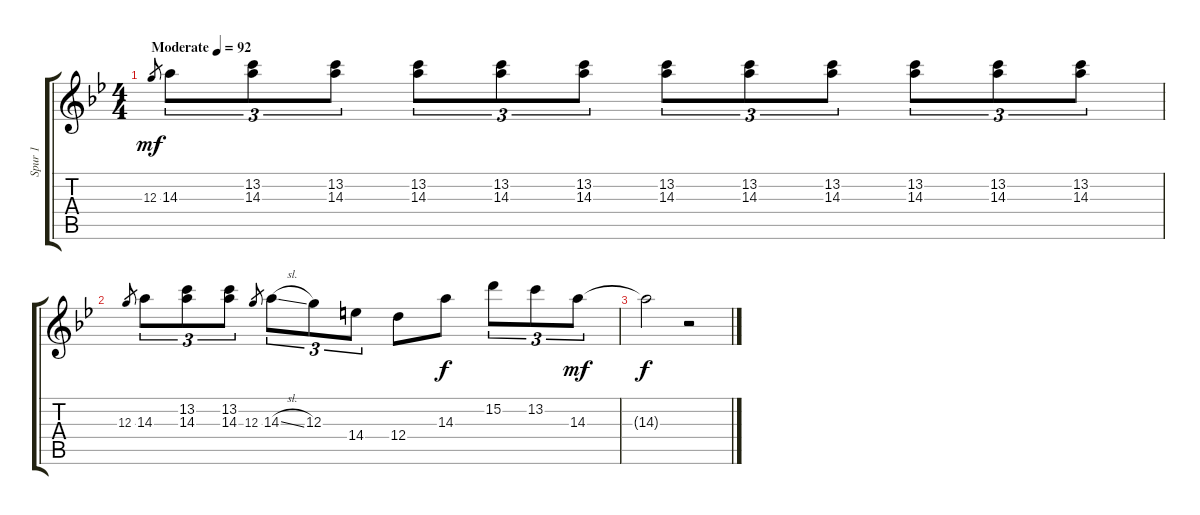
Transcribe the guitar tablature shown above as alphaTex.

\track ("Spur 1" "Spur 1") {instrument electricguitarjazz}
\staff {score tabs}
\tuning (E4 B3 G3 D3 A2 E2) {hide}
\ts (4 4)
\tempo (92 "Moderate")
\clef g2
\ks bb
12.3.8{gr dy mf instrument electricguitarjazz} 14.3.8{tu (3 2)} (13.2 14.3).8{tu (3 2)} (13.2 14.3).8{tu (3 2)} (13.2 14.3).8{tu (3 2)} (13.2 14.3).8{tu (3 2)} (13.2 14.3).8{tu (3 2)} (13.2 14.3).8{tu (3 2)} (13.2 14.3).8{tu (3 2)} (13.2 14.3).8{tu (3 2)} (13.2 14.3).8{tu (3 2)} (13.2 14.3).8{tu (3 2)} (13.2 14.3).8{tu (3 2)} |
12.3.8{gr} 14.3.8{tu (3 2)} (13.2 14.3).8{tu (3 2)} (13.2 14.3).8{tu (3 2)} 12.3.8{gr} 14.3{sl}.8{tu (3 2)} 12.3.8{tu (3 2)} 14.4.8{tu (3 2)} 12.4.8 14.3.8{dy f} 15.2.8{tu (3 2)} 13.2.8{tu (3 2)} 14.3.8{tu (3 2) dy mf} |
14.3{t}.2{dy f} r.2
